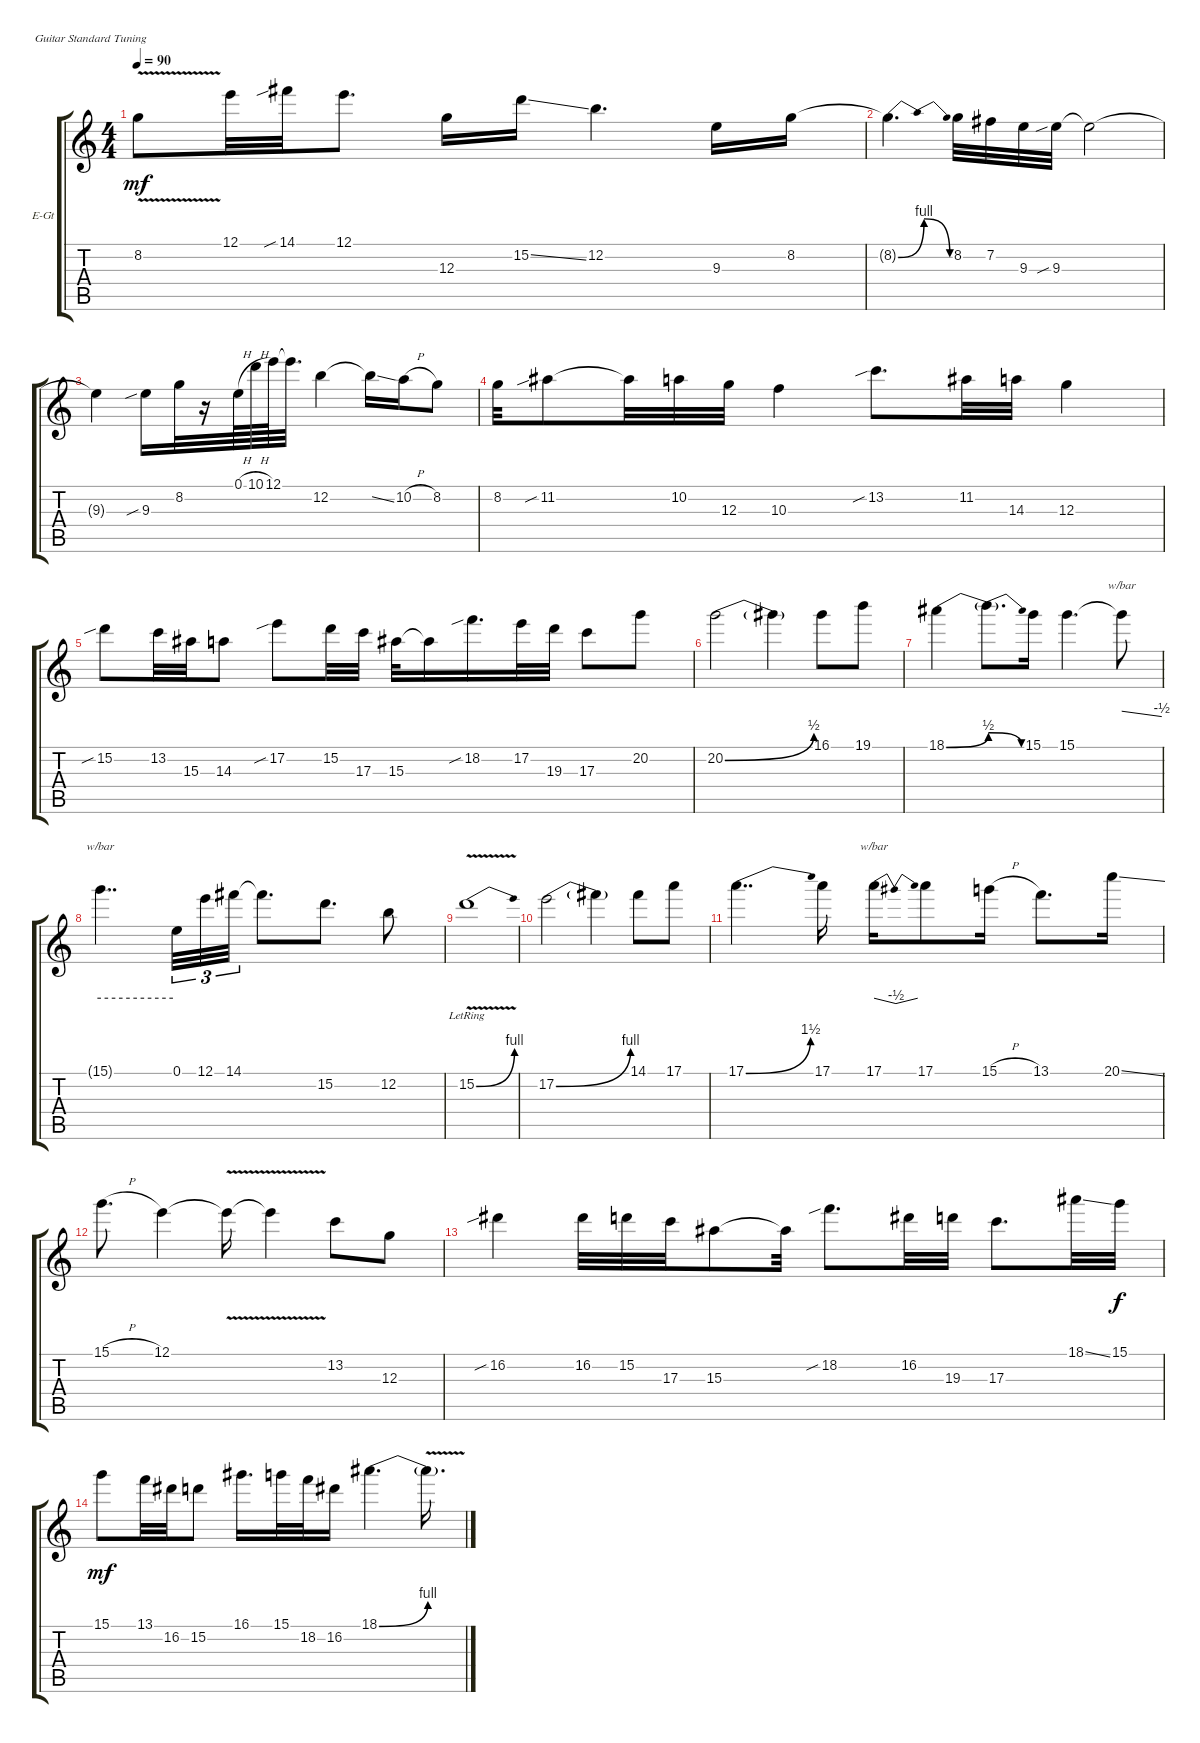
\defaultSystemsLayout 4
\bracketExtendMode groupsimilarinstruments
\firstSystemTrackNameOrientation horizontal
\otherSystemsTrackNameOrientation horizontal
\track ("EVO (Neck Pickup)" "E-Gt") {instrument overdrivenguitar}
\staff {score tabs}
\tuning (E4 B3 G3 D3 A2 E2)
\ts (4 4)
\tempo 90
\clef g2
\ks c
8.2{v t}.8{dy mf} 12.1.32 14.1{sib}.32 12.1.8{d} 12.3.16 15.2{ss}.16 12.2.4{d} 9.3.16 8.2.16 |
8.2{be (bendrelease 0.6 0 19.8 4 52.199999999999996 4 59.4 0) t}.4{d} 8.2.32 7.2.32 9.3.32 9.3{sib}.32 9.3{t}.2 |
9.3{t}.4 9.3{sib}.16 8.2.32 r.16 0.1{h}.64 10.1{h}.64 12.1.64 12.1{t}.32{d} 12.2.4 12.2{ss t}.16 10.2{h}.16 8.2.8 |
8.2.32 11.2{sib}.8 11.2{t}.32 10.2.32 12.3.32 10.3.4 13.2{sib}.8{d} 11.2.32 14.3.32 12.3.4 |
15.2{sib}.8 13.2.32 15.3.32 14.3.8 17.2{sib}.8 15.2.32 17.3.32 15.3.32 15.3{t}.16 18.2{sib}.16{d} 17.2.32 19.3.32 17.3.8 20.2.8 |
20.2{be (bend 0 0 12.6 2)}.2 20.2{t}.4 16.1.8 19.1.8 |
18.1{be (bend 0 0 4.2 2)}.4 18.1{be (release 0 2 15 0) t}.8{d} 15.1.16 15.1.4{d} 15.1{t}.8{tbe (dive default 0 0 45 -2)} |
15.1{t}.4{dd tbe (hold default 0 0 60 0)} 0.1.32{tu (3 2)} 12.1.32{tu (3 2)} 14.1.32{tu (3 2)} 14.1{t}.8{d} 15.2.8{d} 12.2.8 |
15.2{be (bend 0 0 4.2 4) v lr}.1 |
17.2{be (bend 0 0 13.2 4)}.2 17.2{t}.4 14.1.8 17.1.8 |
17.1{be (bend 0 0 14.399999999999999 6)}.4{dd} 17.1.16 17.1.16{tbe (dip default 0 0 15 -2 30 0)} 17.1.8 15.1{h}.16 13.1.8{d} 20.1{ss}.16 |
15.1{h}.8{d} 12.1.4 12.1{v t}.16 12.1{v t}.4 13.2.8 12.3.8 |
16.2{sib}.4 16.2.32 15.2.32 17.3.32 15.3.8 15.3{t}.32 18.2{sib}.8{d} 16.2.32 19.3.32 17.3.8{d} 18.1{ss}.32 15.1.32{dy f} |
15.1.8{dy mf} 13.1.32 16.2.32 15.2.8 16.1.16{d} 15.1.32 18.2.32 16.2.16 18.1{be (bend 0 0 2.4 4)}.4{d} 18.1{be (hold 0 0 60 0) v t}.16{d}
